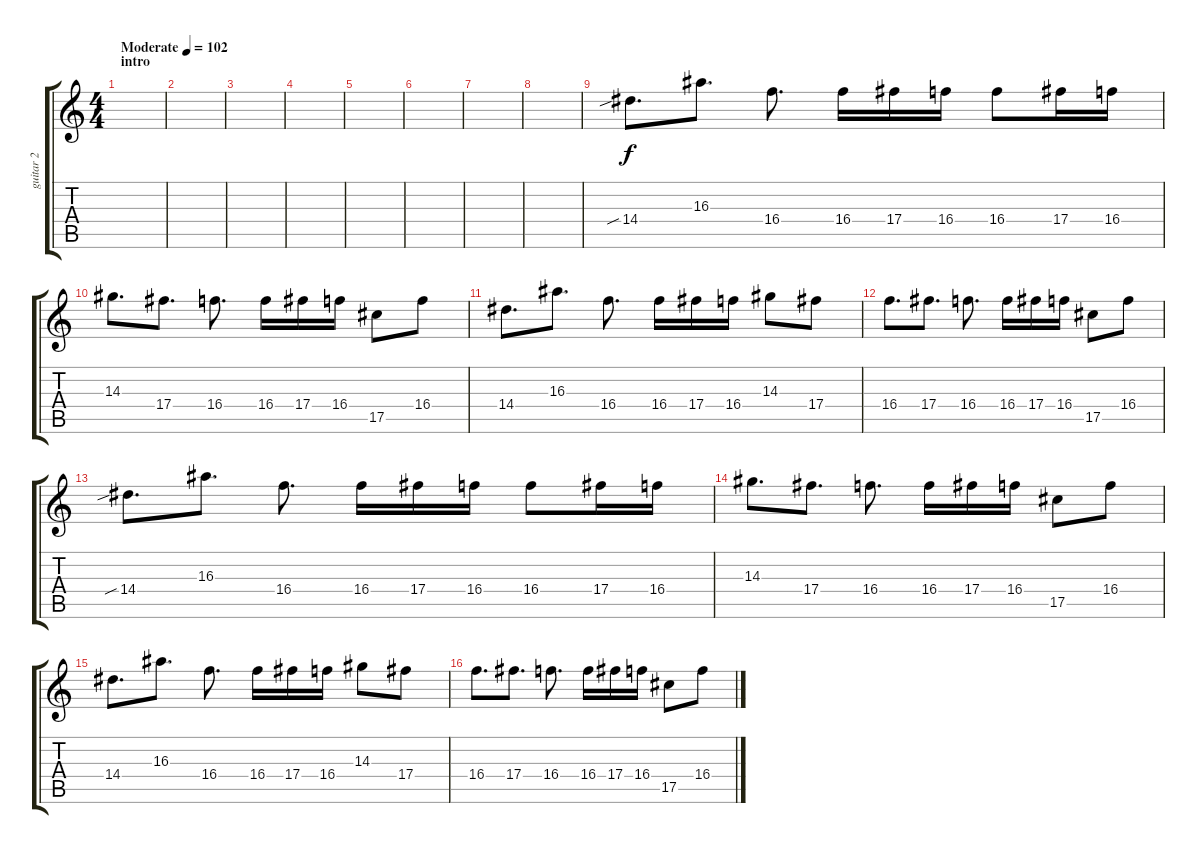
\track ("guitar 2" "guitar 2") {mute instrument distortionguitar}
\staff {score tabs}
\tuning (Eb4 Bb3 Gb3 Db3 Ab2 Db2) {hide}
\ts (4 4)
\section ("" "intro")
\tempo (102 "Moderate")
\clef g2
\ks c
|
|
|
|
|
|
|
|
14.4{sib}.8{d} 16.3.8{d} 16.4.8{d} 16.4.16 17.4.16 16.4.16 16.4.8 17.4.16 16.4.16 |
14.3.8{d} 17.4.8{d} 16.4.8{d} 16.4.16 17.4.16 16.4.16 17.5.8 16.4.8 |
14.4.8{d} 16.3.8{d} 16.4.8{d} 16.4.16 17.4.16 16.4.16 14.3.8 17.4.8 |
16.4.8{d} 17.4.8{d} 16.4.8{d} 16.4.16 17.4.16 16.4.16 17.5.8 16.4.8 |
14.4{sib}.8{d} 16.3.8{d} 16.4.8{d} 16.4.16 17.4.16 16.4.16 16.4.8 17.4.16 16.4.16 |
14.3.8{d} 17.4.8{d} 16.4.8{d} 16.4.16 17.4.16 16.4.16 17.5.8 16.4.8 |
14.4.8{d} 16.3.8{d} 16.4.8{d} 16.4.16 17.4.16 16.4.16 14.3.8 17.4.8 |
16.4.8{d} 17.4.8{d} 16.4.8{d} 16.4.16 17.4.16 16.4.16 17.5.8 16.4.8
